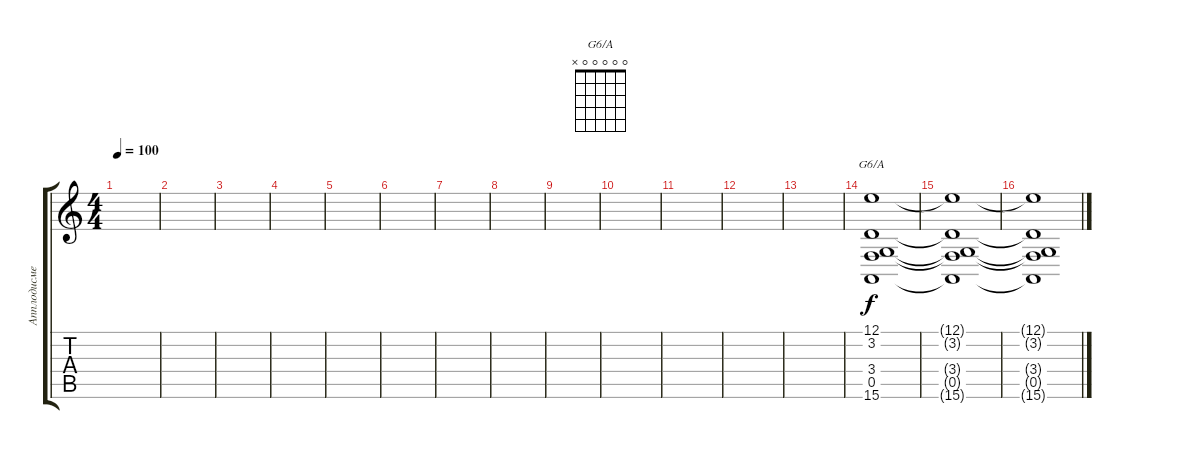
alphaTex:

\track ("Апплодисменты :-)" "Апплодисме") {instrument applause}
\staff {score tabs}
\tuning (E4 B3 G3 D3 A2 E2) {hide}
\chord ("G6/A" 0 0 0 0 0 x)
\ts (4 4)
\tempo 100
\clef g2
\ks c
|
|
|
|
|
|
|
|
|
|
|
|
|
(12.1 3.2 3.4 0.5 15.6).1{ch "G6/A" volume 16} |
(12.1{t} 3.2{t} 3.4{t} 0.5{t} 15.6{t}).1 |
(12.1{t} 3.2{t} 3.4{t} 0.5{t} 15.6{t}).1
